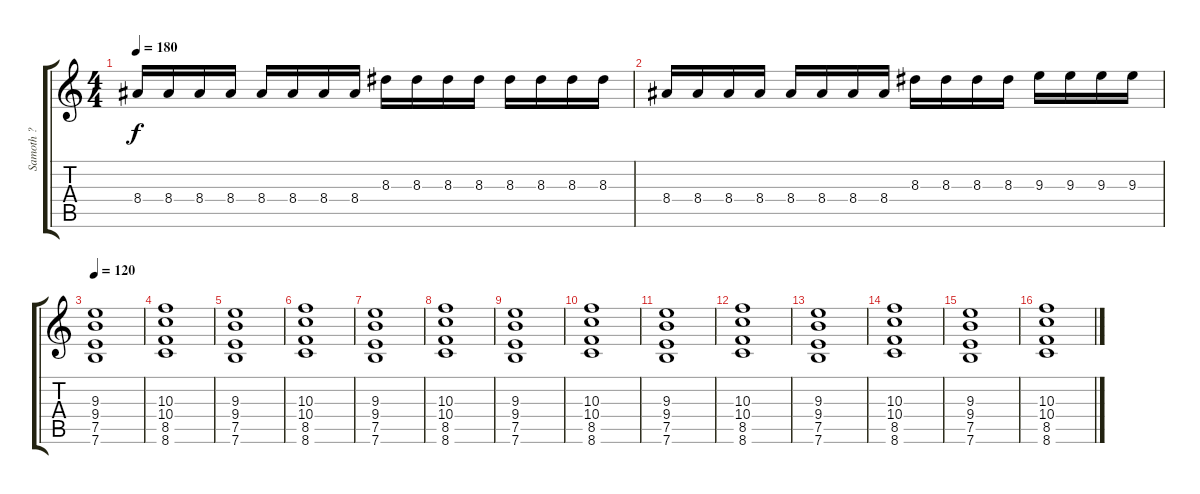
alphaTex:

\track ("Samoth ?" "Samoth ?") {instrument distortionguitar}
\staff {score tabs}
\tuning (E4 B3 G3 D3 A2 E2) {hide}
\ts (4 4)
\tempo 180
\clef g2
\ks c
8.4.16{dy f} 8.4.16 8.4.16 8.4.16 8.4.16 8.4.16 8.4.16 8.4.16 8.3.16 8.3.16 8.3.16 8.3.16 8.3.16 8.3.16 8.3.16 8.3.16 |
8.4.16 8.4.16 8.4.16 8.4.16 8.4.16 8.4.16 8.4.16 8.4.16 8.3.16 8.3.16 8.3.16 8.3.16 9.3.16 9.3.16 9.3.16 9.3.16 |
\tempo 120
(9.3 9.4 7.5 7.6).1 |
(10.3 10.4 8.5 8.6).1 |
(9.3 9.4 7.5 7.6).1 |
(10.3 10.4 8.5 8.6).1 |
(9.3 9.4 7.5 7.6).1 |
(10.3 10.4 8.5 8.6).1 |
(9.3 9.4 7.5 7.6).1 |
(10.3 10.4 8.5 8.6).1 |
(9.3 9.4 7.5 7.6).1 |
(10.3 10.4 8.5 8.6).1 |
(9.3 9.4 7.5 7.6).1 |
(10.3 10.4 8.5 8.6).1 |
(9.3 9.4 7.5 7.6).1 |
(10.3 10.4 8.5 8.6).1
